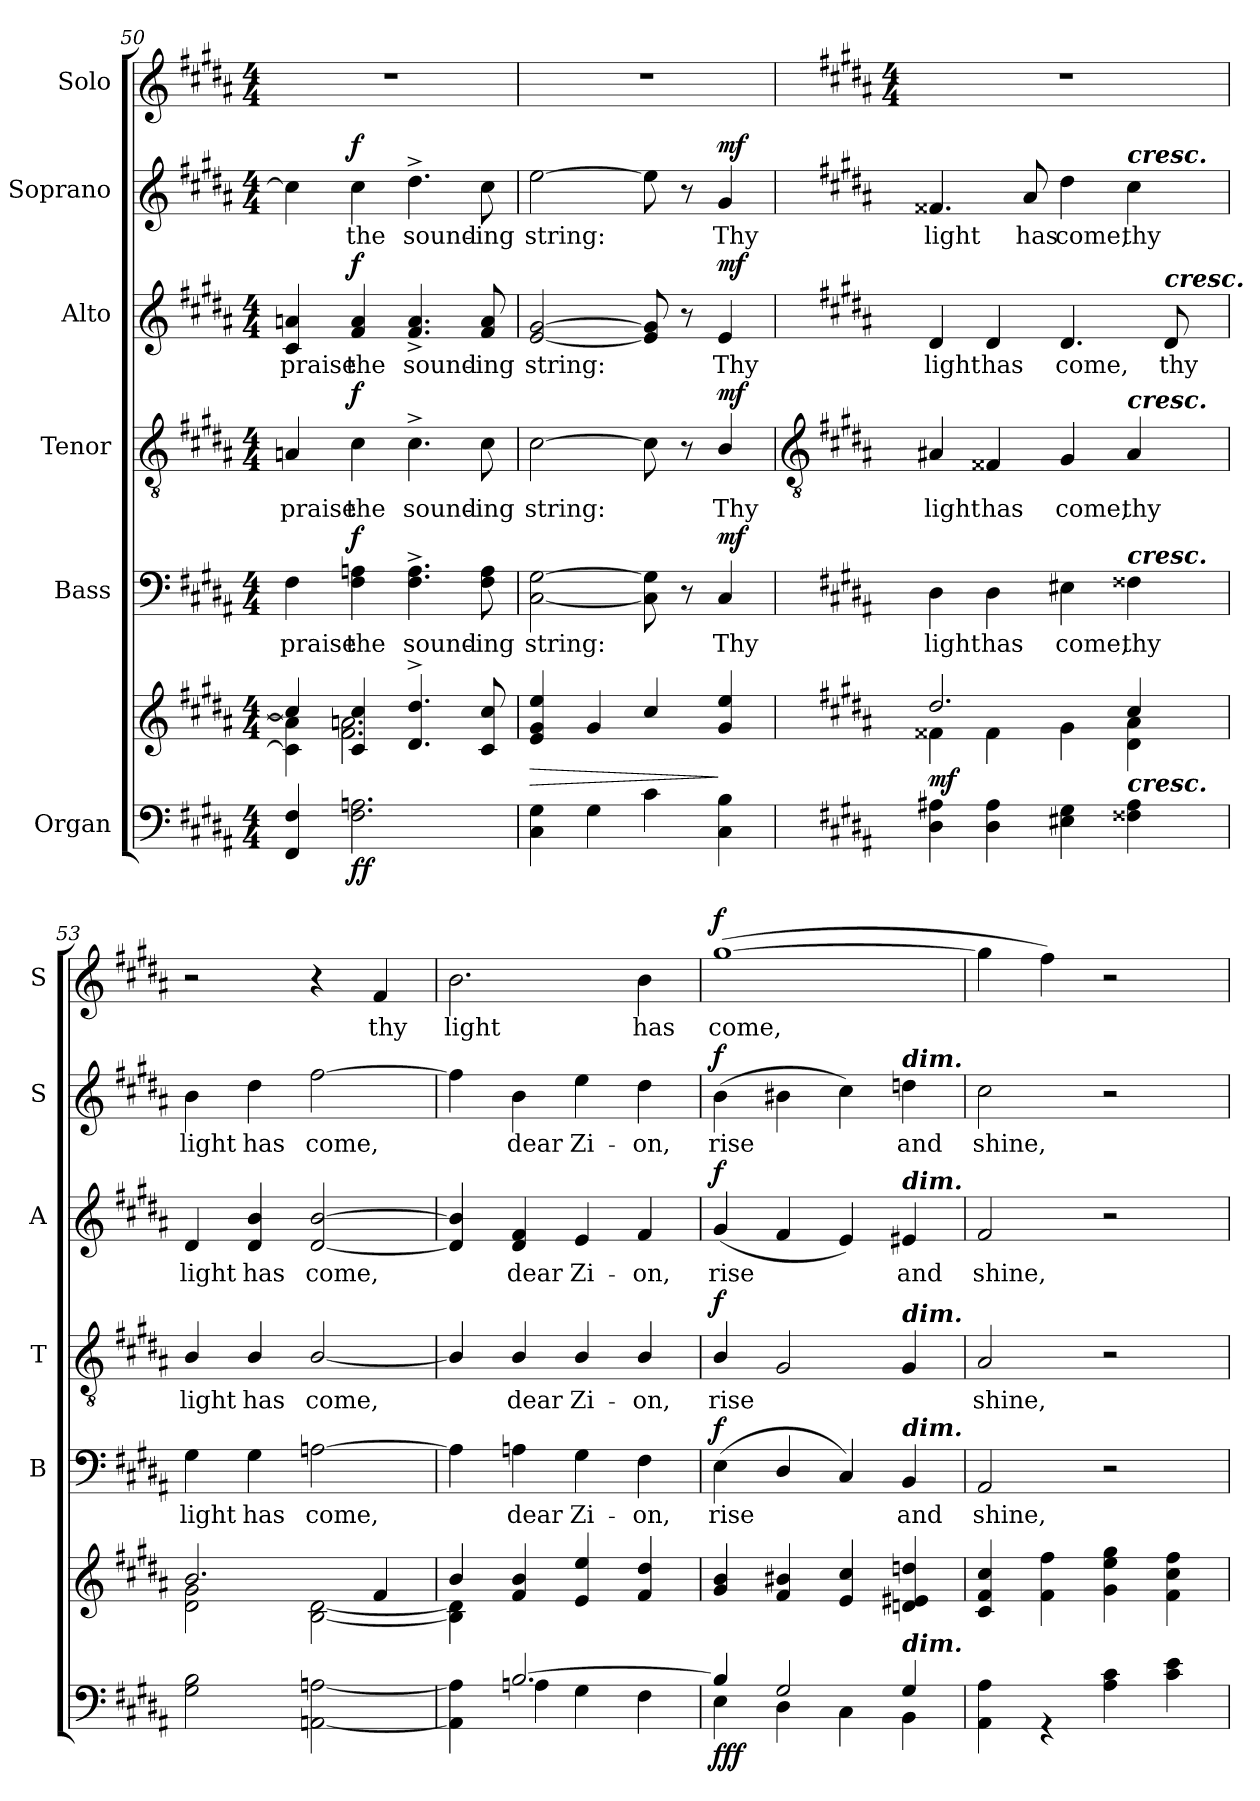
**kern	**kern	**dynam	**kern	**text	**dynam	**kern	**text	**dynam	**kern	**text	**dynam	**kern	**text	**dynam	**kern	**text	**dynam
*part6	*part6	*part6	*part5	*part5	*part5	*part4	*part4	*part4	*part3	*part3	*part3	*part2	*part2	*part2	*part1	*part1	*part1
*staff7	*staff6	*staff6/7	*staff5	*staff5	*staff5	*staff4	*staff4	*staff4	*staff3	*staff3	*staff3	*staff2	*staff2	*staff2	*staff1	*staff1	*staff1
*I"Organ	*	*	*I"Bass	*	*	*I"Tenor	*	*	*I"Alto	*	*	*I"Soprano	*	*	*I"Solo	*	*
*	*	*	*I'B	*	*	*I'T	*	*	*I'A	*	*	*I'S	*	*	*I'S	*	*
*clefF4	*clefG2	*	*clefF4	*	*	*clefGv2	*	*	*clefG2	*	*	*clefG2	*	*	*clefG2	*	*
*k[f#c#g#d#a#]	*k[f#c#g#d#a#]	*	*k[f#c#g#d#a#]	*	*	*k[f#c#g#d#a#]	*	*	*k[f#c#g#d#a#]	*	*	*k[f#c#g#d#a#]	*	*	*k[f#c#g#d#a#]	*	*
*B:	*B:	*	*B:	*	*	*B:	*	*	*B:	*	*	*B:	*	*	*B:	*	*
*M4/4	*M4/4	*	*M4/4	*	*	*M4/4	*	*	*M4/4	*	*	*M4/4	*	*	*M4/4	*	*
=50	=50	=50	=50	=50	=50	=50	=50	=50	=50	=50	=50	=50	=50	=50	=50	=50	=50
*	*^	*	*	*	*	*	*	*	*	*	*	*	*	*	*	*	*
!	!	!	!	!	!LO:LY:b	!	!	!LO:LY:b	!	!	!LO:LY:b	!	!	!	!	!	!	!
4FF# 4F#	4cc#/]	4c#\] 4a\]	.	4F#	praise	.	4An	praise	.	4c# 4an	praise	.	4cc#]	.	.	1r	.	.
!	!	!	!LO:DY:b=2	!	!LO:LY:b	!	!	!LO:LY:b	!	!	!LO:LY:b	!	!	!LO:LY:b	!	!	!	!
!	!	!	!LO:DY:n=1:b	!	!	!LO:DY:b	!	!	!LO:DY:b	!	!	!LO:DY:b	!	!	!LO:DY:b	!	!	!
2.F# 2.An	4c#/ 4cc#/	2.f#\ 2.a\	f f	4F# 4An	the	f	4c#	the	f	4f# 4a	the	f	4cc#	the	f	.	.	.
!	!	!	!	!	!LO:LY:b	!	!	!LO:LY:b	!	!	!LO:LY:b	!	!	!LO:LY:b	!	!	!	!
.	4.d#/^ 4.dd#/^	.	.	4.F#^ 4.A^	sound-	.	4.c#^	sound-	.	4.f#^ 4.a^	sound-	.	4.dd#^	sound-	.	.	.	.
!	!	!	!	!	!LO:LY:b	!	!	!LO:LY:b	!	!	!LO:LY:b	!	!	!LO:LY:b	!	!	!	!
.	8c#/ 8cc#/	.	.	8F# 8A	-ing	.	8c#	-ing	.	8f# 8a	-ing	.	8cc#	-ing	.	.	.	.
=51	=51	=51	=51	=51	=51	=51	=51	=51	=51	=51	=51	=51	=51	=51	=51	=51	=51	=51
!	!	!	!LO:HP:b	!	!LO:LY:b	!	!	!LO:LY:b	!	!	!LO:LY:b	!	!	!LO:LY:b	!	!	!	!
4C# 4G#	4e/ 4g#/ 4ee/	1ryy	>	[2C# [2G#	string:	.	[2c#	string:	.	[2e [2g#	string:	.	[2ee	string:	.	1r	.	.
4G#	4g#/	.	.	.	.	.	.	.	.	.	.	.	.	.	.	.	.	.
4c#	4cc#/	.	.	8C#] 8G#]	.	.	8c#]	.	.	8e] 8g#]	.	.	8ee]	.	.	.	.	.
.	.	.	.	8r	.	.	8r	.	.	8r	.	.	8r	.	.	.	.	.
!	!	!	!LO:DY:n=1:a=2	!	!LO:LY:b	!	!	!LO:LY:b	!	!	!LO:LY:b	!	!	!LO:LY:b	!	!	!	!
!	!	!	!LO:DY:n=2:b	!	!	!LO:DY:b	!	!	!LO:DY:b	!	!	!LO:DY:b	!	!	!LO:DY:b	!	!	!
4C# 4B	4g#/ 4ee/	.	] mf mf	4C#	Thy	mf	4B/	Thy	mf	4e	Thy	mf	4g#	Thy	mf	.	.	.
!!LO:LB:g=z
=52	=52	=52	=52	=52	=52	=52	=52	=52	=52	=52	=52	=52	=52	=52	=52	=52	=52	=52
*	*	*	*	*	*	*	*clefGv2	*	*	*	*	*	*	*	*	*	*	*
*	*	*	*	*	*	*	*	*	*	*	*	*	*	*	*	*k[f#c#g#d#a#]	*	*
*	*	*	*	*	*	*	*	*	*	*	*	*	*	*	*	*B:	*	*
*	*	*	*	*	*	*	*	*	*	*	*	*	*	*	*	*M4/4	*	*
*^	*	*	*	*	*	*	*	*	*	*	*	*	*	*	*	*	*	*
!	!	!	!	!LO:DY:b	!	!LO:LY:b	!	!	!LO:LY:b	!	!	!LO:LY:b	!	!	!LO:LY:b	!	!	!	!
1ryy	4D# 4A#X	2.dd#/	4f##X\	mf	4D#	light	.	4A#X	light	.	4d#	light	.	4.f##X	light	.	1r	.	.
!	!	!	!	!	!	!LO:LY:b	!	!	!LO:LY:b	!	!	!LO:LY:b	!	!	!	!	!	!	!
.	4D# 4A#	.	4f##\	.	4D#	has	.	4F##X	has	.	4d#	has	.	.	.	.	.	.	.
!	!	!	!	!	!	!	!	!	!	!	!	!	!	!	!LO:LY:b	!	!	!	!
.	.	.	.	.	.	.	.	.	.	.	.	.	.	8a#	has	.	.	.	.
!	!	!	!	!	!	!LO:LY:b	!	!	!LO:LY:b	!	!	!LO:LY:b	!	!	!LO:LY:b	!	!	!	!
.	4E#X 4G#	.	4g#\	.	4E#X	come,	.	4G#	come,	.	4.d#	come,	.	4dd#	come,	.	.	.	.
!	!	!	!	!	!	!	!	!	!	!	!	!	!	!LO:TX:a:Bi:t=cresc.	!	!	!	!	!
!	!	!	!	!	!	!	!	!LO:TX:a:Bi:t=cresc.	!	!	!	!	!	!	!	!	!	!	!
!	!	!	!	!	!LO:TX:a:Bi:t=cresc.	!	!	!	!	!	!	!	!	!	!	!	!	!	!
!	!LO:TX:a:Bi:t=cresc.	!	!	!	!	!	!	!	!	!	!	!	!	!	!	!	!	!	!
!	!	!	!	!	!	!LO:LY:b	!	!	!LO:LY:b	!	!	!	!	!	!LO:LY:b	!	!	!	!
.	4F##X 4A#	4cc#/	4d#\ 4a#\	.	4F##X	thy	.	4A#	thy	.	.	.	.	4cc#	thy	.	.	.	.
!	!	!	!	!	!	!	!	!	!	!	!LO:TX:a:Bi:t=cresc.	!	!	!	!	!	!	!	!
!	!	!	!	!	!	!	!	!	!	!	!	!LO:LY:b	!	!	!	!	!	!	!
.	.	.	.	.	.	.	.	.	.	.	8d#	thy	.	.	.	.	.	.	.
=53	=53	=53	=53	=53	=53	=53	=53	=53	=53	=53	=53	=53	=53	=53	=53	=53	=53	=53	=53
!	!	!	!	!	!	!LO:LY:b	!	!	!LO:LY:b	!	!	!LO:LY:b	!	!	!LO:LY:b	!	!	!	!
1ryy	2G# 2B	2.b/	2d#\ 2g#\	.	4G#	light	.	4B/	light	.	4d#	light	.	4b	light	.	2r	.	.
!	!	!	!	!	!	!LO:LY:b	!	!	!LO:LY:b	!	!	!LO:LY:b	!	!	!LO:LY:b	!	!	!	!
.	.	.	.	.	4G#	has	.	4B/	has	.	4d# 4b	has	.	4dd#	has	.	.	.	.
!	!	!	!	!	!	!LO:LY:b	!	!	!LO:LY:b	!	!	!LO:LY:b	!	!	!LO:LY:b	!	!	!	!
.	[2AAn [2An	.	[2B\ [2d#\	.	[2An	come,	.	[2B/	come,	.	[2d# [2b	come,	.	[2ff#	come,	.	4r	.	.
!	!	!	!	!	!	!	!	!	!	!	!	!	!	!	!	!	!	!LO:LY:b	!
.	.	4f#/	.	.	.	.	.	.	.	.	.	.	.	.	.	.	4f#	thy	.
=54	=54	=54	=54	=54	=54	=54	=54	=54	=54	=54	=54	=54	=54	=54	=54	=54	=54	=54	=54
!	!	!	!	!	!	!	!	!	!	!	!	!	!	!	!	!	!	!LO:LY:b	!
4ryy	4AA] 4A]	4b/	4B\] 4d#\]	.	4A]	.	.	4B/]	.	.	4d#] 4b]	.	.	4ff#]	.	.	2.b	light	.
!	!	!	!	!	!	!LO:LY:b	!	!	!LO:LY:b	!	!	!LO:LY:b	!	!	!LO:LY:b	!	!	!	!
[2.B/	4A	4f#/ 4b/	2.ryy	.	4A	dear	.	4B/	dear	.	4d# 4f#	dear	.	4b	dear	.	.	.	.
!	!	!	!	!	!	!LO:LY:b	!	!	!LO:LY:b	!	!	!LO:LY:b	!	!	!LO:LY:b	!	!	!	!
.	4G#	4e/ 4ee/	.	.	4G#	Zi-	.	4B/	Zi-	.	4e	Zi-	.	4ee	Zi-	.	.	.	.
!	!	!	!	!	!	!LO:LY:b	!	!	!LO:LY:b	!	!	!LO:LY:b	!	!	!LO:LY:b	!	!	!LO:LY:b	!
.	4F#	4f#/ 4dd#/	.	.	4F#	-on,	.	4B/	-on,	.	4f#	-on,	.	4dd#	-on,	.	4b	has	.
=55	=55	=55	=55	=55	=55	=55	=55	=55	=55	=55	=55	=55	=55	=55	=55	=55	=55	=55	=55
!	!	!	!	!LO:DY:b=2	!	!LO:LY:b	!	!	!LO:LY:b	!	!	!LO:LY:b	!	!	!LO:LY:b	!	!	!LO:LY:b	!
!	!	!	!	!LO:DY:n=1:b=2	!	!	!	!	!	!	!	!	!	!	!	!	!	!	!
!	!	!	!	!LO:DY:n=2:b	!	!	!LO:DY:b	!	!	!LO:DY:b	!	!	!LO:DY:b	!	!	!LO:DY:b	!	!	!LO:DY:b
4B/]	4E	4g#/ 4b/	1ryy	f f f	(<4E	rise	f	4B/	rise	f	(<4g#	rise	f	(>4b	rise	f	(>[1gg#	come,	f
2G#/	4D#\	4f#/ 4b#X/	.	.	4D#/	.	.	2G#	.	.	4f#	.	.	4b#X	.	.	.	.	.
.	4C#\	4e/ 4cc#/	.	.	4C#)	.	.	.	.	.	4e)	.	.	4cc#)	.	.	.	.	.
!	!	!	!	!	!	!	!	!	!	!	!	!	!	!LO:TX:a:Bi:t=dim.	!	!	!	!	!
!	!	!	!	!	!	!	!	!	!	!	!LO:TX:a:Bi:t=dim.	!	!	!	!	!	!	!	!
!	!	!	!	!	!	!	!	!LO:TX:a:Bi:t=dim.	!	!	!	!	!	!	!	!	!	!	!
!	!	!	!	!	!LO:TX:a:Bi:t=dim.	!	!	!	!	!	!	!	!	!	!	!	!	!	!
!LO:TX:a:Bi:t=dim.	!	!	!	!	!	!	!	!	!	!	!	!	!	!	!	!	!	!	!
!	!	!	!	!	!	!LO:LY:b	!	!	!	!	!	!LO:LY:b	!	!	!LO:LY:b	!	!	!	!
4G#/	4BB\	4dn/ 4e#X/ 4ddn/	.	.	4BB	and	.	4G#	.	.	4e#X	and	.	4ddn	and	.	.	.	.
=56	=56	=56	=56	=56	=56	=56	=56	=56	=56	=56	=56	=56	=56	=56	=56	=56	=56	=56	=56
!	!	!	!	!	!	!LO:LY:b	!	!	!LO:LY:b	!	!	!LO:LY:b	!	!	!LO:LY:b	!	!	!	!
1ryy	4AA# 4A#	4c#/ 4f#/ 4cc#/	1ryy	.	2AA#	shine,	.	2A#	shine,	.	2f#	shine,	.	2cc#	shine,	.	4gg#]	.	.
.	4r	4f#\ 4ff#\	.	.	.	.	.	.	.	.	.	.	.	.	.	.	4ff#)	.	.
.	4A# 4c#	4g#\ 4ee\ 4gg#\	.	.	2r	.	.	2r	.	.	2r	.	.	2r	.	.	2r	.	.
.	4c# 4e	4f#\ 4cc#\ 4ff#\	.	.	.	.	.	.	.	.	.	.	.	.	.	.	.	.	.
*v	*v	*	*	*	*	*	*	*	*	*	*	*	*	*	*	*	*	*	*
*	*v	*v	*	*	*	*	*	*	*	*	*	*	*	*	*	*	*	*
=	=	=	=	=	=	=	=	=	=	=	=	=	=	=	=	=	=
*-	*-	*-	*-	*-	*-	*-	*-	*-	*-	*-	*-	*-	*-	*-	*-	*-	*-
